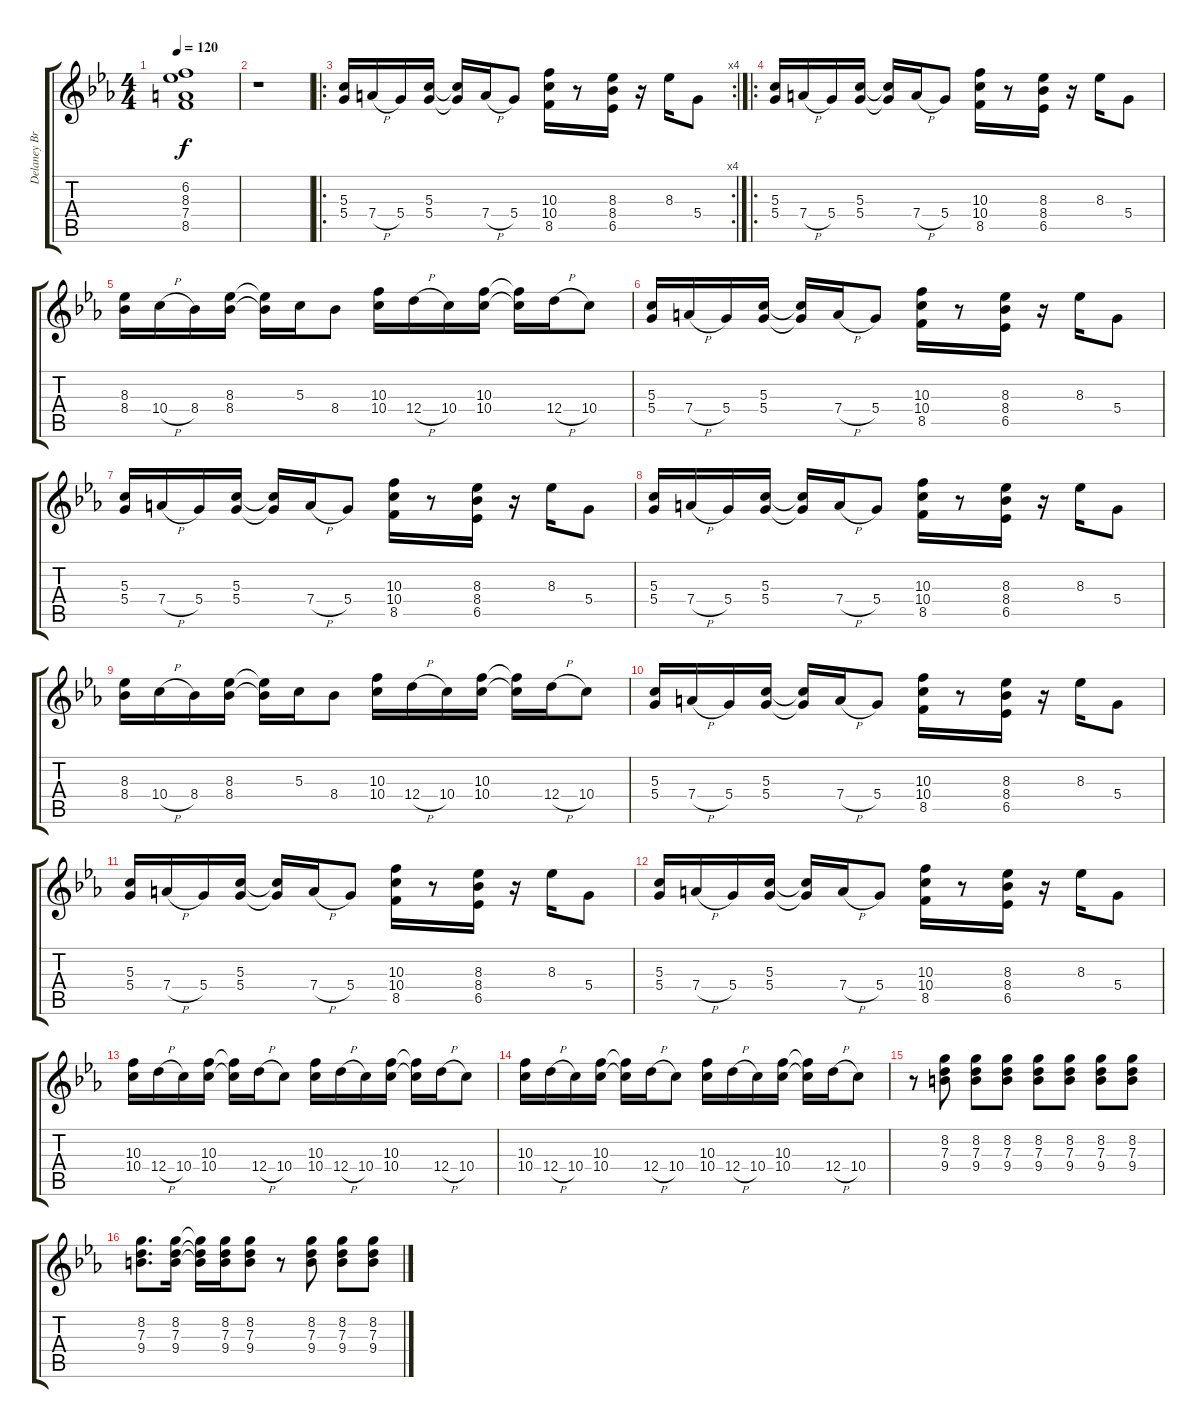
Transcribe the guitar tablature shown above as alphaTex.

\track ("Delaney Bramlett (Gtr.1)" "Delaney Br") {instrument electricguitarclean}
\staff {score tabs}
\tuning (E4 B3 G3 D3 A2 E2) {hide}
\ts (4 4)
\tempo 120
\clef g2
\ks eb
(6.2 8.3 7.4 8.5).1{dy f instrument electricguitarclean} |
r.1 |
\ro
\rc 4
(5.3 5.4).16 7.4{h}.16 5.4.16 (5.3 5.4).16 (5.3{t} 5.4{t}).16 7.4{h}.16 5.4.8 (10.3 10.4 8.5).16 r.8 (8.3 8.4 6.5).16 r.16 8.3.16 5.4.8 |
\ro
(5.3 5.4).16 7.4{h}.16 5.4.16 (5.3 5.4).16 (5.3{t} 5.4{t}).16 7.4{h}.16 5.4.8 (10.3 10.4 8.5).16 r.8 (8.3 8.4 6.5).16 r.16 8.3.16 5.4.8 |
(8.3 8.4).16 10.4{h}.16 8.4.16 (8.3 8.4).16 (8.3{t} 8.4{t}).16 5.3.16 8.4.8 (10.3 10.4).16 12.4{h}.16 10.4.16 (10.3 10.4).16 (10.3{t} 10.4{t}).16 12.4{h}.16 10.4.8 |
(5.3 5.4).16 7.4{h}.16 5.4.16 (5.3 5.4).16 (5.3{t} 5.4{t}).16 7.4{h}.16 5.4.8 (10.3 10.4 8.5).16 r.8 (8.3 8.4 6.5).16 r.16 8.3.16 5.4.8 |
(5.3 5.4).16 7.4{h}.16 5.4.16 (5.3 5.4).16 (5.3{t} 5.4{t}).16 7.4{h}.16 5.4.8 (10.3 10.4 8.5).16 r.8 (8.3 8.4 6.5).16 r.16 8.3.16 5.4.8 |
(5.3 5.4).16 7.4{h}.16 5.4.16 (5.3 5.4).16 (5.3{t} 5.4{t}).16 7.4{h}.16 5.4.8 (10.3 10.4 8.5).16 r.8 (8.3 8.4 6.5).16 r.16 8.3.16 5.4.8 |
(8.3 8.4).16 10.4{h}.16 8.4.16 (8.3 8.4).16 (8.3{t} 8.4{t}).16 5.3.16 8.4.8 (10.3 10.4).16 12.4{h}.16 10.4.16 (10.3 10.4).16 (10.3{t} 10.4{t}).16 12.4{h}.16 10.4.8 |
(5.3 5.4).16 7.4{h}.16 5.4.16 (5.3 5.4).16 (5.3{t} 5.4{t}).16 7.4{h}.16 5.4.8 (10.3 10.4 8.5).16 r.8 (8.3 8.4 6.5).16 r.16 8.3.16 5.4.8 |
(5.3 5.4).16 7.4{h}.16 5.4.16 (5.3 5.4).16 (5.3{t} 5.4{t}).16 7.4{h}.16 5.4.8 (10.3 10.4 8.5).16 r.8 (8.3 8.4 6.5).16 r.16 8.3.16 5.4.8 |
(5.3 5.4).16 7.4{h}.16 5.4.16 (5.3 5.4).16 (5.3{t} 5.4{t}).16 7.4{h}.16 5.4.8 (10.3 10.4 8.5).16 r.8 (8.3 8.4 6.5).16 r.16 8.3.16 5.4.8 |
(10.3 10.4).16 12.4{h}.16 10.4.16 (10.3 10.4).16 (10.3{t} 10.4{t}).16 12.4{h}.16 10.4.8 (10.3 10.4).16 12.4{h}.16 10.4.16 (10.3 10.4).16 (10.3{t} 10.4{t}).16 12.4{h}.16 10.4.8 |
(10.3 10.4).16 12.4{h}.16 10.4.16 (10.3 10.4).16 (10.3{t} 10.4{t}).16 12.4{h}.16 10.4.8 (10.3 10.4).16 12.4{h}.16 10.4.16 (10.3 10.4).16 (10.3{t} 10.4{t}).16 12.4{h}.16 10.4.8 |
r.8 (8.2 7.3 9.4).8 (8.2 7.3 9.4).8 (8.2 7.3 9.4).8 (8.2 7.3 9.4).8 (8.2 7.3 9.4).8 (8.2 7.3 9.4).8 (8.2 7.3 9.4).8 |
(8.2 7.3 9.4).8{d} (8.2 7.3 9.4).16 (8.2{t} 7.3{t} 9.4{t}).16 (8.2 7.3 9.4).16 (8.2 7.3 9.4).8 r.8 (8.2 7.3 9.4).8 (8.2 7.3 9.4).8 (8.2 7.3 9.4).8
